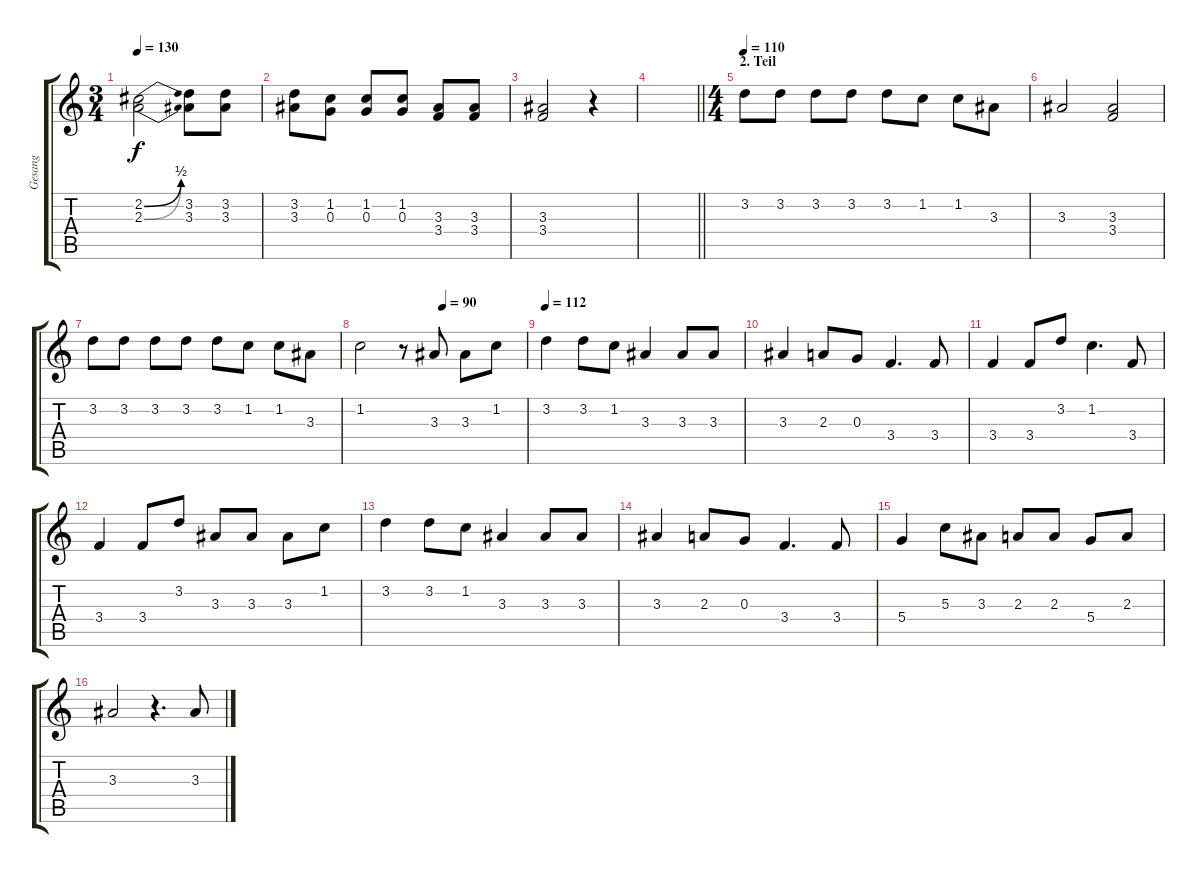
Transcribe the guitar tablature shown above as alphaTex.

\track ("Gesang" "Gesang") {instrument acousticguitarsteel}
\staff {score tabs}
\tuning (E4 B3 G3 D3 A2 E2) {hide}
\ts (3 4)
\tempo 130
\clef g2
\ks c
(2.2{be (bend 0 0 60 2)} 2.3{be (bend 0 0 60 2)}).2{dy f} (3.2 3.3).8 (3.2 3.3).8 |
(3.2 3.3).8 (1.2 0.3).8 (1.2 0.3).8 (1.2 0.3).8 (3.3 3.4).8 (3.3 3.4).8 |
(3.3 3.4).2 r.4 |
\barLineRight lightlight
|
\ts (4 4)
\section ("" "2. Teil")
\tempo 110
3.2.8 3.2.8 3.2.8 3.2.8 3.2.8 1.2.8 1.2.8 3.3.8 |
3.3.2 (3.3 3.4).2 |
3.2.8 3.2.8 3.2.8 3.2.8 3.2.8 1.2.8 1.2.8 3.3.8 |
\tempo (90 0.5)
1.2.2 r.8 3.3.8 3.3.8 1.2.8 |
\tempo 112
3.2.4 3.2.8 1.2.8 3.3.4 3.3.8 3.3.8 |
3.3.4 2.3.8 0.3.8 3.4.4{d} 3.4.8 |
3.4.4 3.4.8 3.2.8 1.2.4{d} 3.4.8 |
3.4.4 3.4.8 3.2.8 3.3.8 3.3.8 3.3.8 1.2.8 |
3.2.4 3.2.8 1.2.8 3.3.4 3.3.8 3.3.8 |
3.3.4 2.3.8 0.3.8 3.4.4{d} 3.4.8 |
5.4.4 5.3.8 3.3.8 2.3.8 2.3.8 5.4.8 2.3.8 |
3.3.2 r.4{d} 3.3.8
